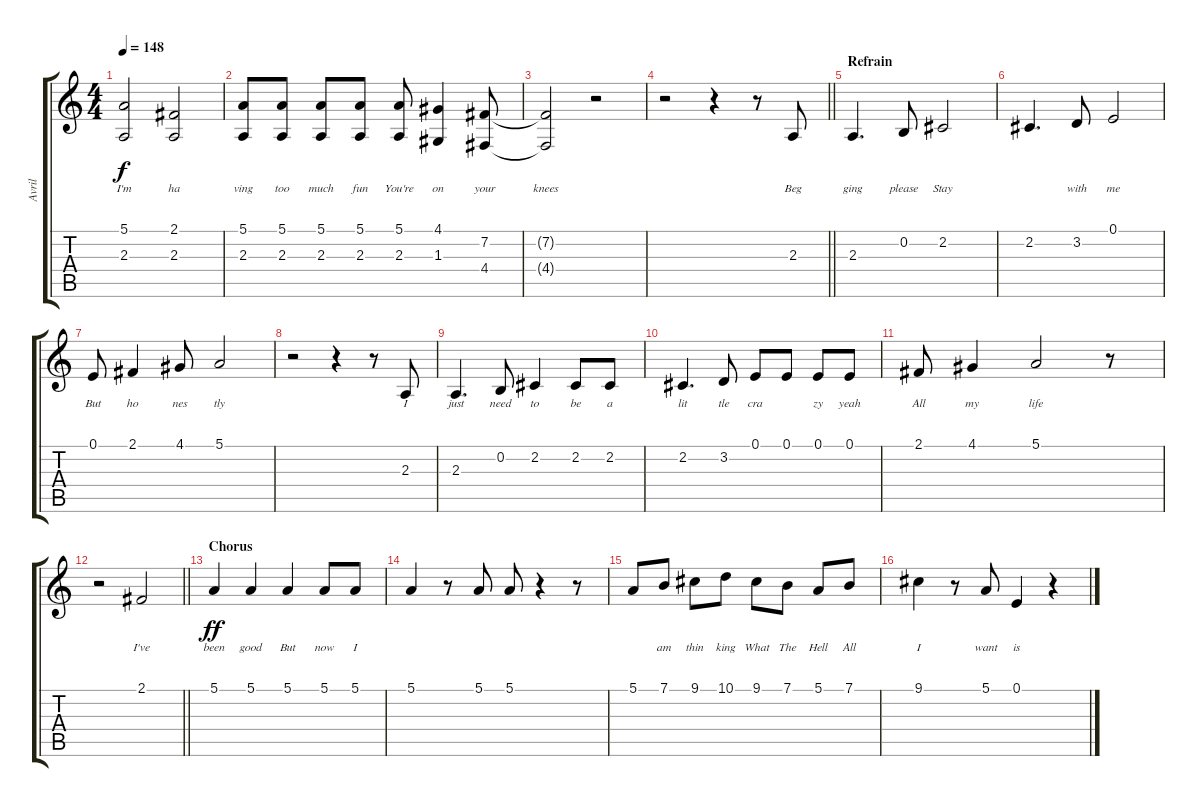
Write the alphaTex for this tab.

\track ("Avril" "Avril") {instrument electricgrandpiano}
\staff {score tabs}
\tuning (E4 B3 G3 D3 A2 E2) {hide}
\ts (4 4)
\tempo 148
\clef g2
\ks c
(5.1 2.3).2{lyrics (0 "I'm") lyrics (1 "") lyrics (2 "") lyrics (3 "") lyrics (4 "") dy f} (2.1 2.3).2{lyrics (0 "ha") lyrics (1 "") lyrics (2 "") lyrics (3 "") lyrics (4 "")} |
(5.1 2.3).8{lyrics (0 "ving") lyrics (1 "") lyrics (2 "") lyrics (3 "") lyrics (4 "")} (5.1 2.3).8{lyrics (0 "too") lyrics (1 "") lyrics (2 "") lyrics (3 "") lyrics (4 "")} (5.1 2.3).8{lyrics (0 "much") lyrics (1 "") lyrics (2 "") lyrics (3 "") lyrics (4 "")} (5.1 2.3).8{lyrics (0 "fun") lyrics (1 "") lyrics (2 "") lyrics (3 "") lyrics (4 "")} (5.1 2.3).8{lyrics (0 "You're") lyrics (1 "") lyrics (2 "") lyrics (3 "") lyrics (4 "")} (4.1 1.3).4{lyrics (0 "on") lyrics (1 "") lyrics (2 "") lyrics (3 "") lyrics (4 "")} (7.2 4.4).8{lyrics (0 "your") lyrics (1 "") lyrics (2 "") lyrics (3 "") lyrics (4 "")} |
(7.2{t} 4.4{t}).2{lyrics (0 "knees") lyrics (1 "") lyrics (2 "") lyrics (3 "") lyrics (4 "")} r.2 |
\barLineRight lightlight
r.2 r.4 r.8 2.3.8{lyrics (0 "Beg") lyrics (1 "") lyrics (2 "") lyrics (3 "") lyrics (4 "")} |
\section ("" "Refrain")
2.3.4{d lyrics (0 "ging") lyrics (1 "") lyrics (2 "") lyrics (3 "") lyrics (4 "")} 0.2.8{lyrics (0 "please") lyrics (1 "") lyrics (2 "") lyrics (3 "") lyrics (4 "")} 2.2.2{lyrics (0 "Stay") lyrics (1 "") lyrics (2 "") lyrics (3 "") lyrics (4 "")} |
2.2.4{d lyrics (0 "") lyrics (1 "") lyrics (2 "") lyrics (3 "") lyrics (4 "")} 3.2.8{lyrics (0 "with") lyrics (1 "") lyrics (2 "") lyrics (3 "") lyrics (4 "")} 0.1.2{lyrics (0 "me") lyrics (1 "") lyrics (2 "") lyrics (3 "") lyrics (4 "")} |
0.1.8{lyrics (0 "But") lyrics (1 "") lyrics (2 "") lyrics (3 "") lyrics (4 "")} 2.1.4{lyrics (0 "ho") lyrics (1 "") lyrics (2 "") lyrics (3 "") lyrics (4 "")} 4.1.8{lyrics (0 "nes") lyrics (1 "") lyrics (2 "") lyrics (3 "") lyrics (4 "")} 5.1.2{lyrics (0 "tly") lyrics (1 "") lyrics (2 "") lyrics (3 "") lyrics (4 "")} |
r.2 r.4 r.8 2.3.8{lyrics (0 "I") lyrics (1 "") lyrics (2 "") lyrics (3 "") lyrics (4 "")} |
2.3.4{d lyrics (0 "just") lyrics (1 "") lyrics (2 "") lyrics (3 "") lyrics (4 "")} 0.2.8{lyrics (0 "need") lyrics (1 "") lyrics (2 "") lyrics (3 "") lyrics (4 "")} 2.2.4{lyrics (0 "to") lyrics (1 "") lyrics (2 "") lyrics (3 "") lyrics (4 "")} 2.2.8{lyrics (0 "be") lyrics (1 "") lyrics (2 "") lyrics (3 "") lyrics (4 "")} 2.2.8{lyrics (0 "a") lyrics (1 "") lyrics (2 "") lyrics (3 "") lyrics (4 "")} |
2.2.4{d lyrics (0 "lit") lyrics (1 "") lyrics (2 "") lyrics (3 "") lyrics (4 "")} 3.2.8{lyrics (0 "tle") lyrics (1 "") lyrics (2 "") lyrics (3 "") lyrics (4 "")} 0.1.8{lyrics (0 "cra") lyrics (1 "") lyrics (2 "") lyrics (3 "") lyrics (4 "")} 0.1.8{lyrics (0 "") lyrics (1 "") lyrics (2 "") lyrics (3 "") lyrics (4 "")} 0.1.8{lyrics (0 "zy") lyrics (1 "") lyrics (2 "") lyrics (3 "") lyrics (4 "")} 0.1.8{lyrics (0 "yeah") lyrics (1 "") lyrics (2 "") lyrics (3 "") lyrics (4 "")} |
2.1.8{lyrics (0 "All") lyrics (1 "") lyrics (2 "") lyrics (3 "") lyrics (4 "")} 4.1.4{lyrics (0 "my") lyrics (1 "") lyrics (2 "") lyrics (3 "") lyrics (4 "")} 5.1.2{lyrics (0 "life") lyrics (1 "") lyrics (2 "") lyrics (3 "") lyrics (4 "")} r.8 |
\barLineRight lightlight
r.2 2.1.2{lyrics (0 "I've") lyrics (1 "") lyrics (2 "") lyrics (3 "") lyrics (4 "")} |
\section ("" "Chorus")
5.1.4{lyrics (0 "been") lyrics (1 "") lyrics (2 "") lyrics (3 "") lyrics (4 "") dy ff} 5.1.4{lyrics (0 "good") lyrics (1 "") lyrics (2 "") lyrics (3 "") lyrics (4 "")} 5.1.4{lyrics (0 "But") lyrics (1 "") lyrics (2 "") lyrics (3 "") lyrics (4 "")} 5.1.8{lyrics (0 "now") lyrics (1 "") lyrics (2 "") lyrics (3 "") lyrics (4 "")} 5.1.8{lyrics (0 "I") lyrics (1 "") lyrics (2 "") lyrics (3 "") lyrics (4 "")} |
5.1.4{lyrics (0 "") lyrics (1 "") lyrics (2 "") lyrics (3 "") lyrics (4 "")} r.8 5.1.8{lyrics (0 "") lyrics (1 "") lyrics (2 "") lyrics (3 "") lyrics (4 "")} 5.1.8{lyrics (0 "") lyrics (1 "") lyrics (2 "") lyrics (3 "") lyrics (4 "")} r.4 r.8 |
5.1.8{lyrics (0 "") lyrics (1 "") lyrics (2 "") lyrics (3 "") lyrics (4 "")} 7.1.8{lyrics (0 "am") lyrics (1 "") lyrics (2 "") lyrics (3 "") lyrics (4 "")} 9.1.8{lyrics (0 "thin") lyrics (1 "") lyrics (2 "") lyrics (3 "") lyrics (4 "")} 10.1.8{lyrics (0 "king") lyrics (1 "") lyrics (2 "") lyrics (3 "") lyrics (4 "")} 9.1.8{lyrics (0 "What") lyrics (1 "") lyrics (2 "") lyrics (3 "") lyrics (4 "")} 7.1.8{lyrics (0 "The") lyrics (1 "") lyrics (2 "") lyrics (3 "") lyrics (4 "")} 5.1.8{lyrics (0 "Hell") lyrics (1 "") lyrics (2 "") lyrics (3 "") lyrics (4 "")} 7.1.8{lyrics (0 "All") lyrics (1 "") lyrics (2 "") lyrics (3 "") lyrics (4 "")} |
9.1.4{lyrics (0 "I") lyrics (1 "") lyrics (2 "") lyrics (3 "") lyrics (4 "")} r.8 5.1.8{lyrics (0 "want") lyrics (1 "") lyrics (2 "") lyrics (3 "") lyrics (4 "")} 0.1.4{lyrics (0 "is") lyrics (1 "") lyrics (2 "") lyrics (3 "") lyrics (4 "")} r.4
